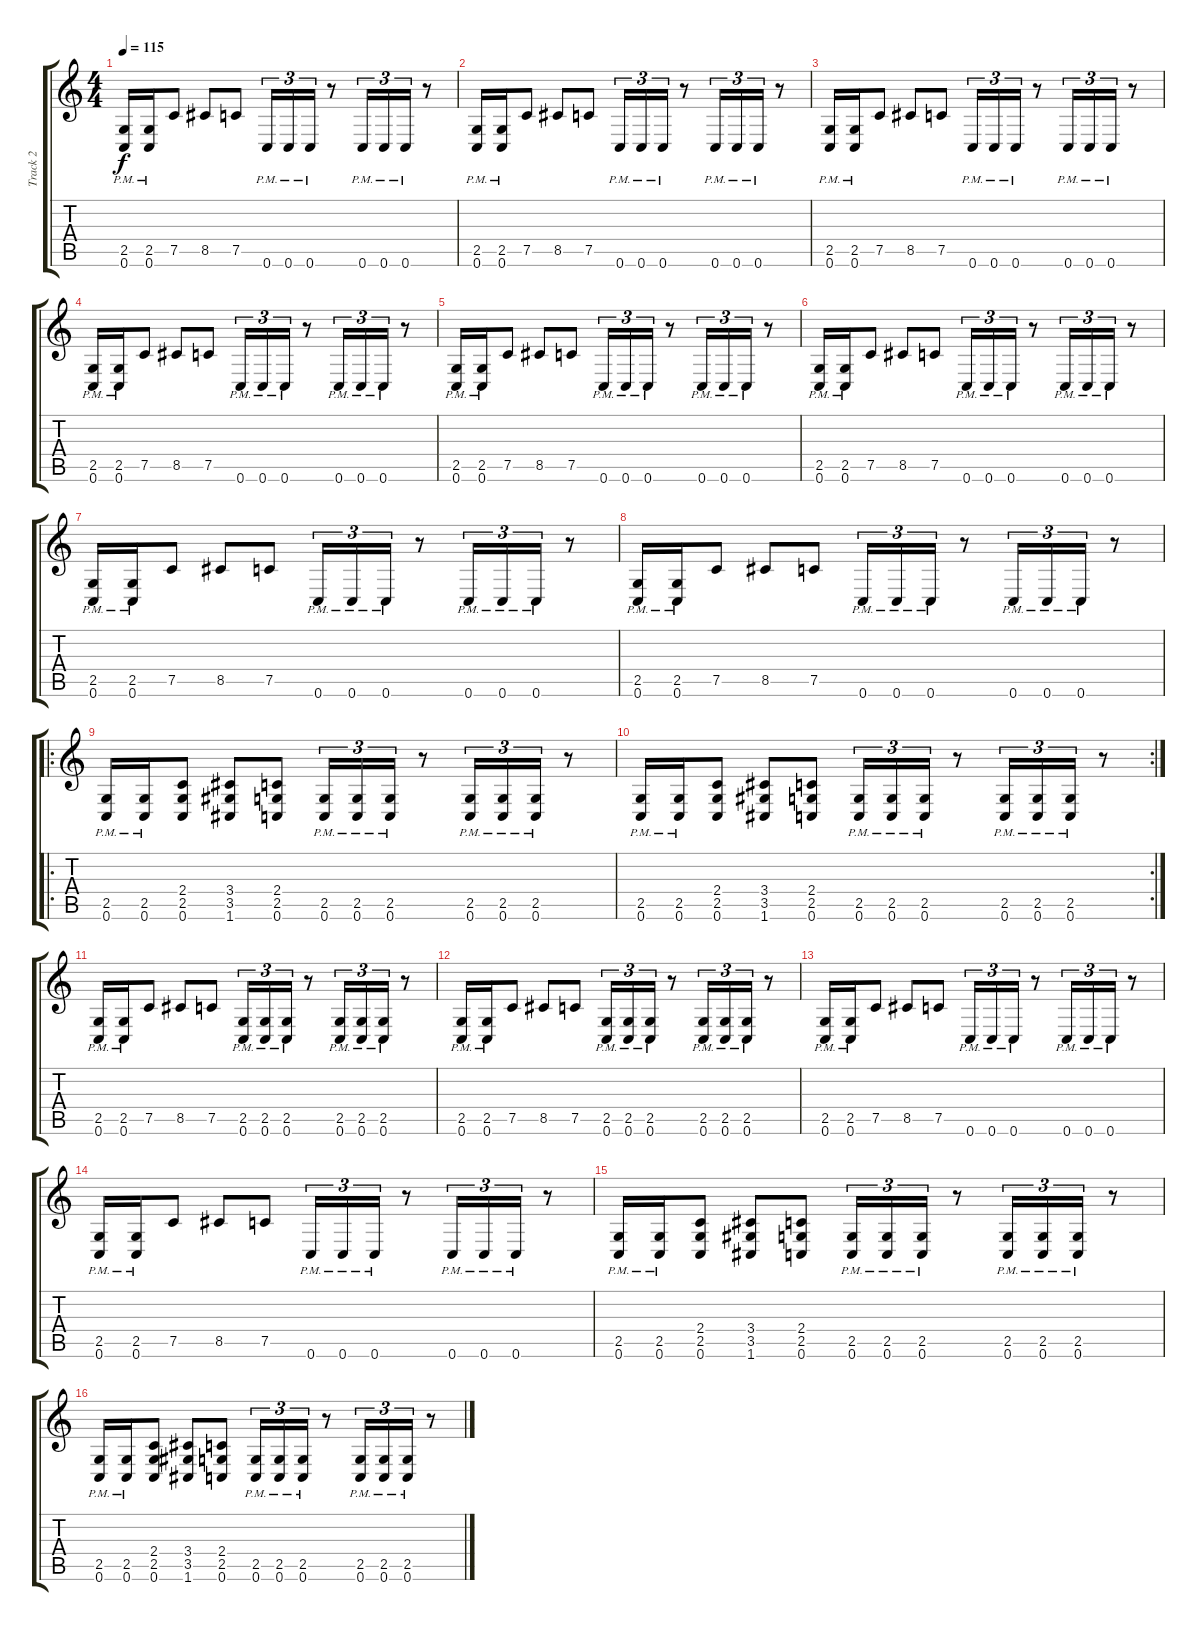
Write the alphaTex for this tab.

\track ("Track 2" "Track 2") {instrument distortionguitar}
\staff {score tabs}
\tuning (C4 G3 Eb3 Bb2 F2 C2) {hide}
\ts (4 4)
\tempo 115
\clef g2
\ks c
(2.5{pm} 0.6{pm}).16{dy f} (2.5{pm} 0.6{pm}).16 7.5.8 8.5.8 7.5.8 0.6{pm}.16{tu (3 2)} 0.6{pm}.16{tu (3 2)} 0.6{pm}.16{tu (3 2)} r.8 0.6{pm}.16{tu (3 2)} 0.6{pm}.16{tu (3 2)} 0.6{pm}.16{tu (3 2)} r.8 |
(2.5{pm} 0.6{pm}).16 (2.5{pm} 0.6{pm}).16 7.5.8 8.5.8 7.5.8 0.6{pm}.16{tu (3 2)} 0.6{pm}.16{tu (3 2)} 0.6{pm}.16{tu (3 2)} r.8 0.6{pm}.16{tu (3 2)} 0.6{pm}.16{tu (3 2)} 0.6{pm}.16{tu (3 2)} r.8 |
(2.5{pm} 0.6{pm}).16 (2.5{pm} 0.6{pm}).16 7.5.8 8.5.8 7.5.8 0.6{pm}.16{tu (3 2)} 0.6{pm}.16{tu (3 2)} 0.6{pm}.16{tu (3 2)} r.8 0.6{pm}.16{tu (3 2)} 0.6{pm}.16{tu (3 2)} 0.6{pm}.16{tu (3 2)} r.8 |
(2.5{pm} 0.6{pm}).16 (2.5{pm} 0.6{pm}).16 7.5.8 8.5.8 7.5.8 0.6{pm}.16{tu (3 2)} 0.6{pm}.16{tu (3 2)} 0.6{pm}.16{tu (3 2)} r.8 0.6{pm}.16{tu (3 2)} 0.6{pm}.16{tu (3 2)} 0.6{pm}.16{tu (3 2)} r.8 |
(2.5{pm} 0.6{pm}).16 (2.5{pm} 0.6{pm}).16 7.5.8 8.5.8 7.5.8 0.6{pm}.16{tu (3 2)} 0.6{pm}.16{tu (3 2)} 0.6{pm}.16{tu (3 2)} r.8 0.6{pm}.16{tu (3 2)} 0.6{pm}.16{tu (3 2)} 0.6{pm}.16{tu (3 2)} r.8 |
(2.5{pm} 0.6{pm}).16 (2.5{pm} 0.6{pm}).16 7.5.8 8.5.8 7.5.8 0.6{pm}.16{tu (3 2)} 0.6{pm}.16{tu (3 2)} 0.6{pm}.16{tu (3 2)} r.8 0.6{pm}.16{tu (3 2)} 0.6{pm}.16{tu (3 2)} 0.6{pm}.16{tu (3 2)} r.8 |
(2.5{pm} 0.6{pm}).16 (2.5{pm} 0.6{pm}).16 7.5.8 8.5.8 7.5.8 0.6{pm}.16{tu (3 2)} 0.6{pm}.16{tu (3 2)} 0.6{pm}.16{tu (3 2)} r.8 0.6{pm}.16{tu (3 2)} 0.6{pm}.16{tu (3 2)} 0.6{pm}.16{tu (3 2)} r.8 |
(2.5{pm} 0.6{pm}).16 (2.5{pm} 0.6{pm}).16 7.5.8 8.5.8 7.5.8 0.6{pm}.16{tu (3 2)} 0.6{pm}.16{tu (3 2)} 0.6{pm}.16{tu (3 2)} r.8 0.6{pm}.16{tu (3 2)} 0.6{pm}.16{tu (3 2)} 0.6{pm}.16{tu (3 2)} r.8 |
\ro
(2.5{pm} 0.6{pm}).16 (2.5{pm} 0.6{pm}).16 (2.4 2.5 0.6).8 (3.4 3.5 1.6).8 (2.4 2.5 0.6).8 (2.5{pm} 0.6{pm}).16{tu (3 2)} (2.5{pm} 0.6{pm}).16{tu (3 2)} (2.5{pm} 0.6{pm}).16{tu (3 2)} r.8 (2.5{pm} 0.6{pm}).16{tu (3 2)} (2.5{pm} 0.6{pm}).16{tu (3 2)} (2.5{pm} 0.6{pm}).16{tu (3 2)} r.8 |
\rc 2
(2.5{pm} 0.6{pm}).16 (2.5{pm} 0.6{pm}).16 (2.4 2.5 0.6).8 (3.4 3.5 1.6).8 (2.4 2.5 0.6).8 (2.5{pm} 0.6{pm}).16{tu (3 2)} (2.5{pm} 0.6{pm}).16{tu (3 2)} (2.5{pm} 0.6{pm}).16{tu (3 2)} r.8 (2.5{pm} 0.6{pm}).16{tu (3 2)} (2.5{pm} 0.6{pm}).16{tu (3 2)} (2.5{pm} 0.6{pm}).16{tu (3 2)} r.8 |
(2.5{pm} 0.6{pm}).16 (2.5{pm} 0.6{pm}).16 7.5.8 8.5.8 7.5.8 (2.5{pm} 0.6{pm}).16{tu (3 2)} (2.5{pm} 0.6{pm}).16{tu (3 2)} (2.5{pm} 0.6{pm}).16{tu (3 2)} r.8 (2.5{pm} 0.6{pm}).16{tu (3 2)} (2.5{pm} 0.6{pm}).16{tu (3 2)} (2.5{pm} 0.6{pm}).16{tu (3 2)} r.8 |
(2.5{pm} 0.6{pm}).16 (2.5{pm} 0.6{pm}).16 7.5.8 8.5.8 7.5.8 (2.5{pm} 0.6{pm}).16{tu (3 2)} (2.5{pm} 0.6{pm}).16{tu (3 2)} (2.5{pm} 0.6{pm}).16{tu (3 2)} r.8 (2.5{pm} 0.6{pm}).16{tu (3 2)} (2.5{pm} 0.6{pm}).16{tu (3 2)} (2.5{pm} 0.6{pm}).16{tu (3 2)} r.8 |
(2.5{pm} 0.6{pm}).16 (2.5{pm} 0.6{pm}).16 7.5.8 8.5.8 7.5.8 0.6{pm}.16{tu (3 2)} 0.6{pm}.16{tu (3 2)} 0.6{pm}.16{tu (3 2)} r.8 0.6{pm}.16{tu (3 2)} 0.6{pm}.16{tu (3 2)} 0.6{pm}.16{tu (3 2)} r.8 |
(2.5{pm} 0.6{pm}).16 (2.5{pm} 0.6{pm}).16 7.5.8 8.5.8 7.5.8 0.6{pm}.16{tu (3 2)} 0.6{pm}.16{tu (3 2)} 0.6{pm}.16{tu (3 2)} r.8 0.6{pm}.16{tu (3 2)} 0.6{pm}.16{tu (3 2)} 0.6{pm}.16{tu (3 2)} r.8 |
(2.5{pm} 0.6{pm}).16 (2.5{pm} 0.6{pm}).16 (2.4 2.5 0.6).8 (3.4 3.5 1.6).8 (2.4 2.5 0.6).8 (2.5{pm} 0.6{pm}).16{tu (3 2)} (2.5{pm} 0.6{pm}).16{tu (3 2)} (2.5{pm} 0.6{pm}).16{tu (3 2)} r.8 (2.5{pm} 0.6{pm}).16{tu (3 2)} (2.5{pm} 0.6{pm}).16{tu (3 2)} (2.5{pm} 0.6{pm}).16{tu (3 2)} r.8 |
(2.5{pm} 0.6{pm}).16 (2.5{pm} 0.6{pm}).16 (2.4 2.5 0.6).8 (3.4 3.5 1.6).8 (2.4 2.5 0.6).8 (2.5{pm} 0.6{pm}).16{tu (3 2)} (2.5{pm} 0.6{pm}).16{tu (3 2)} (2.5{pm} 0.6{pm}).16{tu (3 2)} r.8 (2.5{pm} 0.6{pm}).16{tu (3 2)} (2.5{pm} 0.6{pm}).16{tu (3 2)} (2.5{pm} 0.6{pm}).16{tu (3 2)} r.8
